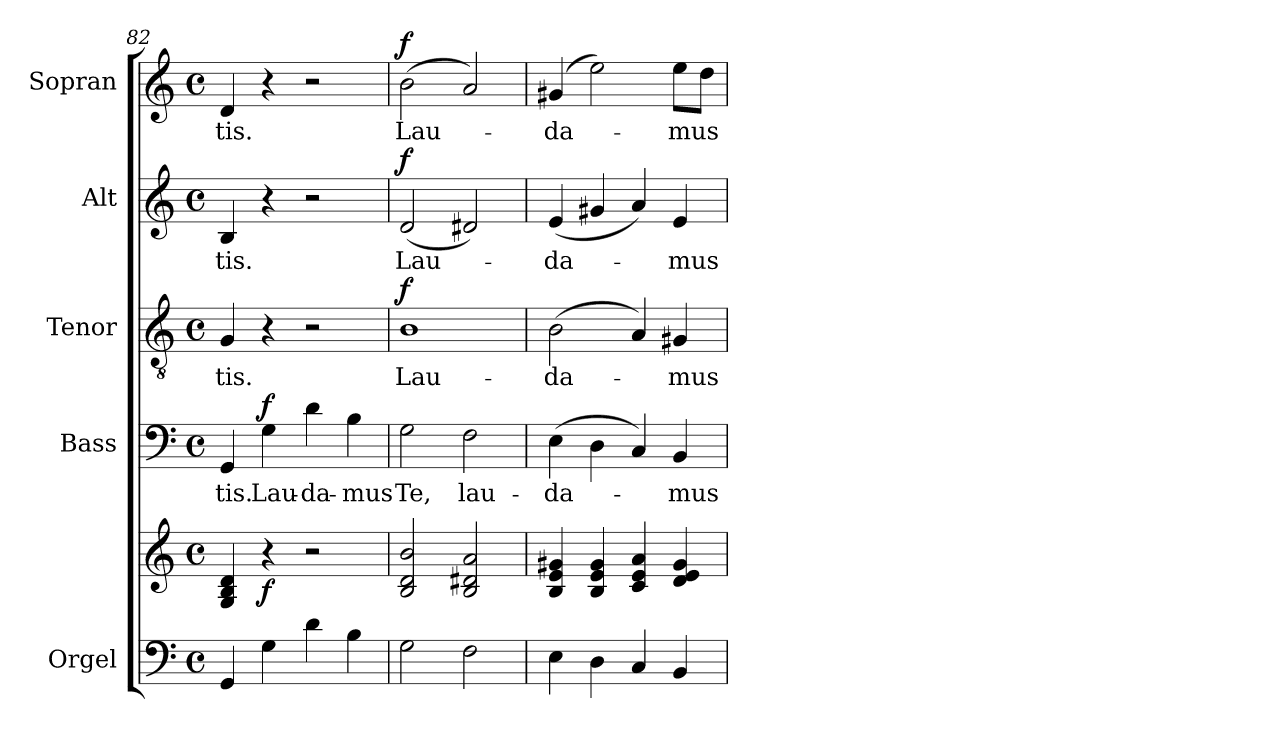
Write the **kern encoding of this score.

**kern	**kern	**dynam	**kern	**text	**dynam	**kern	**text	**dynam	**kern	**text	**dynam	**kern	**text	**dynam
*part5	*part5	*part5	*part4	*part4	*part4	*part3	*part3	*part3	*part2	*part2	*part2	*part1	*part1	*part1
*staff6	*staff5	*staff5/6	*staff4	*staff4	*staff4	*staff3	*staff3	*staff3	*staff2	*staff2	*staff2	*staff1	*staff1	*staff1
*I"Orgel	*	*	*I"Bass	*	*	*I"Tenor	*	*	*I"Alt	*	*	*I"Sopran	*	*
*I'Org.	*	*	*I'B.	*	*	*I'T.	*	*	*I'A.	*	*	*I'S.	*	*
*clefF4	*clefG2	*	*clefF4	*	*	*clefGv2	*	*	*clefG2	*	*	*clefG2	*	*
*k[]	*k[]	*	*k[]	*	*	*k[]	*	*	*k[]	*	*	*k[]	*	*
*C:	*C:	*	*C:	*	*	*C:	*	*	*C:	*	*	*C:	*	*
*M4/4	*M4/4	*	*M4/4	*	*	*M4/4	*	*	*M4/4	*	*	*M4/4	*	*
*met(c)	*met(c)	*	*met(c)	*	*	*met(c)	*	*	*met(c)	*	*	*met(c)	*	*
=82	=82	=82	=82	=82	=82	=82	=82	=82	=82	=82	=82	=82	=82	=82
!	!	!	!	!LO:LY:b	!	!	!LO:LY:b	!	!	!LO:LY:b	!	!	!LO:LY:b	!
4GG/	4G/ 4B/ 4d/	.	4GG/	-tis.	.	4G/	-tis.	.	4B/	-tis.	.	4d/	-tis.	.
!	!	!LO:DY:b	!	!LO:LY:b	!LO:DY:a	!	!	!	!	!	!	!	!	!
4G\	4r	f	4G\	Lau-	f	4r	.	.	4r	.	.	4r	.	.
!	!	!	!	!LO:LY:b	!	!	!	!	!	!	!	!	!	!
4d\	2r	.	4d\	-da-	.	2r	.	.	2r	.	.	2r	.	.
!	!	!	!	!LO:LY:b	!	!	!	!	!	!	!	!	!	!
4B\	.	.	4B\	-mus	.	.	.	.	.	.	.	.	.	.
=83	=83	=83	=83	=83	=83	=83	=83	=83	=83	=83	=83	=83	=83	=83
!	!	!	!	!LO:LY:b	!	!	!LO:LY:b	!LO:DY:a	!	!LO:LY:b	!LO:DY:a	!	!LO:LY:b	!LO:DY:a
2G\	2B/ 2d/ 2b/	.	2G\	Te,	.	1B	Lau-	f	(<2d/	Lau-	f	(>2b\	Lau-	f
!	!	!	!	!LO:LY:b	!	!	!	!	!	!	!	!	!	!
2F\	2B/ 2d#X/ 2a/	.	2F\	lau-	.	.	.	.	2d#X/)	.	.	2a/)	.	.
!!LO:PB:g=z
=84	=84	=84	=84	=84	=84	=84	=84	=84	=84	=84	=84	=84	=84	=84
!	!	!	!	!LO:LY:b	!	!	!LO:LY:b	!	!	!LO:LY:b	!	!	!LO:LY:b	!
4E\	4B/ 4e/ 4g#X/	.	(>4E\	-da-	.	(>2B\	-da-	.	(<4e/	-da-	.	(4g#X/	-da-	.
4D\	4B/ 4e/ 4g#/	.	4D\	.	.	.	.	.	4g#X/	.	.	2ee\)	.	.
4C/	4c/ 4e/ 4a/	.	4C/)	.	.	4A/)	.	.	4a/)	.	.	.	.	.
!	!	!	!	!LO:LY:b	!	!	!LO:LY:b	!	!	!LO:LY:b	!	!	!LO:LY:b	!
4BB/	4d/ 4e/ 4g#/	.	4BB/	-mus	.	4G#X/	-mus	.	4e/	-mus	.	8ee\L	-mus	.
.	.	.	.	.	.	.	.	.	.	.	.	8dd\J	.	.
=	=	=	=	=	=	=	=	=	=	=	=	=	=	=
*-	*-	*-	*-	*-	*-	*-	*-	*-	*-	*-	*-	*-	*-	*-
